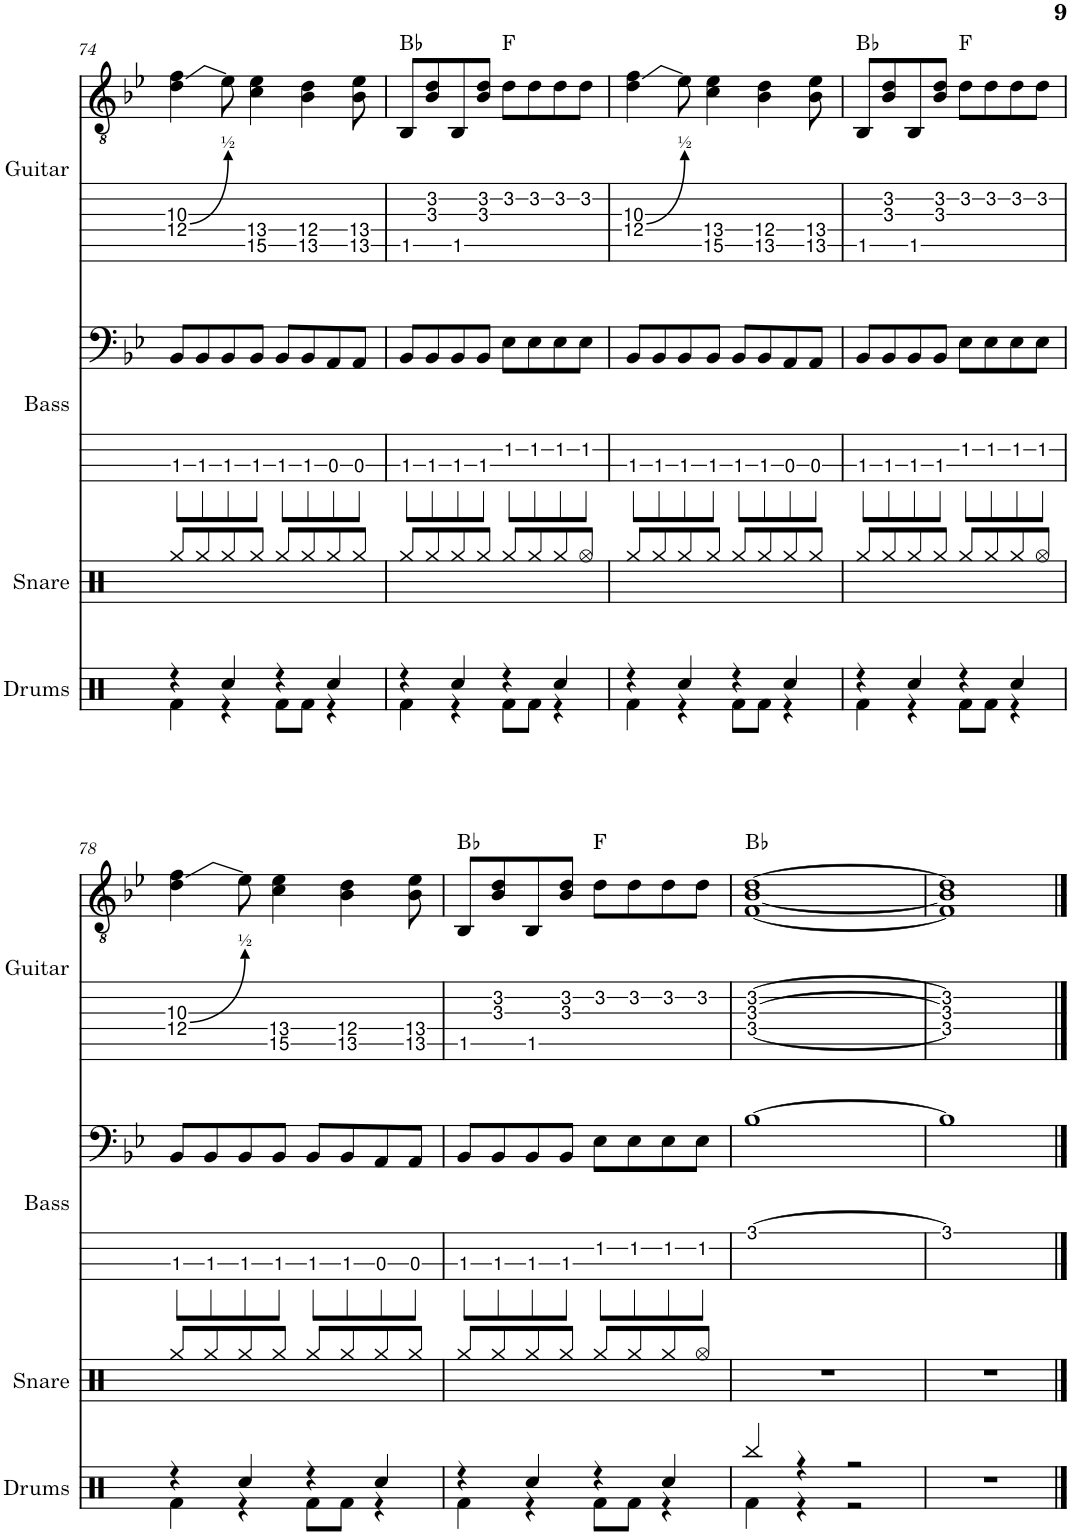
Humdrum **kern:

**kern	**kern	**kern	**kern	**kern	**kern	**harte
*part4	*part3	*part2	*part2	*part1	*part1	*part1
*staff6	*staff5	*staff4	*staff3	*staff2	*staff1	*
*I"Drums	*I"Snares	*I"Electrical Bass	*	*I"Electrical Guitar	*	*
*I'Drums	*I'Snare	*I'Bass	*	*I'Guitar	*	*
!!LO:PB:g=z
*clefX	*clefX	*	*clefF4	*	*clefGv2	*
*	*	*Trd7c12	*Trd7c12	*	*	*
*k[]	*k[]	*k[b-e-]	*k[b-e-]	*k[b-e-]	*k[b-e-]	*
*M4/4	*M4/4	*M4/4	*M4/4	*M4/4	*M4/4	*
=74	=74	=74	=74	=74	=74	=74
*^	*	*	*	*	*	*
4r	4Rf\	8Rgg/L	8BB-\L	8BB-/L	4d 4f	4d\ 4f\	.
.	.	8Rgg/	8BB-\	8BB-/	.	.	.
4Rcc/	4r	8Rgg/	8BB-\	8BB-/	8e-	8e-\	.
.	.	8Rgg/J	8BB-\J	8BB-/J	4c 4e-	4c\ 4e-\	.
4r	8Rf\L	8Rgg/L	8BB-\L	8BB-/L	.	.	.
.	8Rf\J	8Rgg/	8BB-\	8BB-/	4B- 4d	4B-\ 4d\	.
4Rcc/	4r	8Rgg/	8AA\	8AA/	.	.	.
.	.	8Rgg/J	8AA\J	8AA/J	8B- 8e-	8B-\ 8e-\	.
=75	=75	=75	=75	=75	=75	=75	=75
4r	4Rf\	8Rgg/L	8BB-\L	8BB-/L	8BB-L	8BB-/L	Bb:maj
.	.	8Rgg/	8BB-\	8BB-/	8B-\ 8d\J	8B-/ 8d/	.
4Rcc/	4r	8Rgg/	8BB-\	8BB-/	8BB-L	8BB-/	.
.	.	8Rgg/J	8BB-\J	8BB-/J	8B-\ 8d\J	8B-/ 8d/J	.
4r	8Rf\L	8Rgg/L	8E-\L	8E-\L	8dL	8d\L	F:maj
.	8Rf\J	8Rgg/	8E-\	8E-\	8dJ	8d\	.
4Rcc/	4r	8Rgg/	8E-\	8E-\	8dL	8d\	.
.	.	8Rgg/J	8E-\J	8E-\J	8dJ	8d\J	.
=76	=76	=76	=76	=76	=76	=76	=76
4r	4Rf\	8Rgg/L	8BB-\L	8BB-/L	4d 4f	4d\ 4f\	.
.	.	8Rgg/	8BB-\	8BB-/	.	.	.
4Rcc/	4r	8Rgg/	8BB-\	8BB-/	8e-	8e-\	.
.	.	8Rgg/J	8BB-\J	8BB-/J	4c 4e-	4c\ 4e-\	.
4r	8Rf\L	8Rgg/L	8BB-\L	8BB-/L	.	.	.
.	8Rf\J	8Rgg/	8BB-\	8BB-/	4B- 4d	4B-\ 4d\	.
4Rcc/	4r	8Rgg/	8AA\	8AA/	.	.	.
.	.	8Rgg/J	8AA\J	8AA/J	8B- 8e-	8B-\ 8e-\	.
=77	=77	=77	=77	=77	=77	=77	=77
4r	4Rf\	8Rgg/L	8BB-\L	8BB-/L	8BB-L	8BB-/L	Bb:maj
.	.	8Rgg/	8BB-\	8BB-/	8B-\ 8d\J	8B-/ 8d/	.
4Rcc/	4r	8Rgg/	8BB-\	8BB-/	8BB-L	8BB-/	.
.	.	8Rgg/J	8BB-\J	8BB-/J	8B-\ 8d\J	8B-/ 8d/J	.
4r	8Rf\L	8Rgg/L	8E-\L	8E-\L	8dL	8d\L	F:maj
.	8Rf\J	8Rgg/	8E-\	8E-\	8dJ	8d\	.
4Rcc/	4r	8Rgg/	8E-\	8E-\	8dL	8d\	.
.	.	8Rgg/J	8E-\J	8E-\J	8dJ	8d\J	.
!!LO:LB:g=z
=78	=78	=78	=78	=78	=78	=78	=78
4r	4Rf\	8Rgg/L	8BB-\L	8BB-/L	4d 4f	4d\ 4f\	.
.	.	8Rgg/	8BB-\	8BB-/	.	.	.
4Rcc/	4r	8Rgg/	8BB-\	8BB-/	8e-	8e-\	.
.	.	8Rgg/J	8BB-\J	8BB-/J	4c 4e-	4c\ 4e-\	.
4r	8Rf\L	8Rgg/L	8BB-\L	8BB-/L	.	.	.
.	8Rf\J	8Rgg/	8BB-\	8BB-/	4B- 4d	4B-\ 4d\	.
4Rcc/	4r	8Rgg/	8AA\	8AA/	.	.	.
.	.	8Rgg/J	8AA\J	8AA/J	8B- 8e-	8B-\ 8e-\	.
=79	=79	=79	=79	=79	=79	=79	=79
4r	4Rf\	8Rgg/L	8BB-\L	8BB-/L	8BB-L	8BB-/L	Bb:maj
.	.	8Rgg/	8BB-\	8BB-/	8B-\ 8d\J	8B-/ 8d/	.
4Rcc/	4r	8Rgg/	8BB-\	8BB-/	8BB-L	8BB-/	.
.	.	8Rgg/J	8BB-\J	8BB-/J	8B-\ 8d\J	8B-/ 8d/J	.
4r	8Rf\L	8Rgg/L	8E-\L	8E-\L	8dL	8d\L	F:maj
.	8Rf\J	8Rgg/	8E-\	8E-\	8dJ	8d\	.
4Rcc/	4r	8Rgg/	8E-\	8E-\	8dL	8d\	.
.	.	8Rgg/J	8E-\J	8E-\J	8dJ	8d\J	.
=80	=80	=80	=80	=80	=80	=80	=80
4Rbb/	4Rf\	1r	[1B-	[1B-	[1F [1B- [1d	[1F [1B- [1d	Bb:maj
4r	4r	.	.	.	.	.	.
2r	2r	.	.	.	.	.	.
*v	*v	*	*	*	*	*	*
=81	=81	=81	=81	=81	=81	=81
1r	1r	1B-]	1B-]	1F] 1B-] 1d]	1F] 1B-] 1d]	.
==	==	==	==	==	==	==
*-	*-	*-	*-	*-	*-	*-
